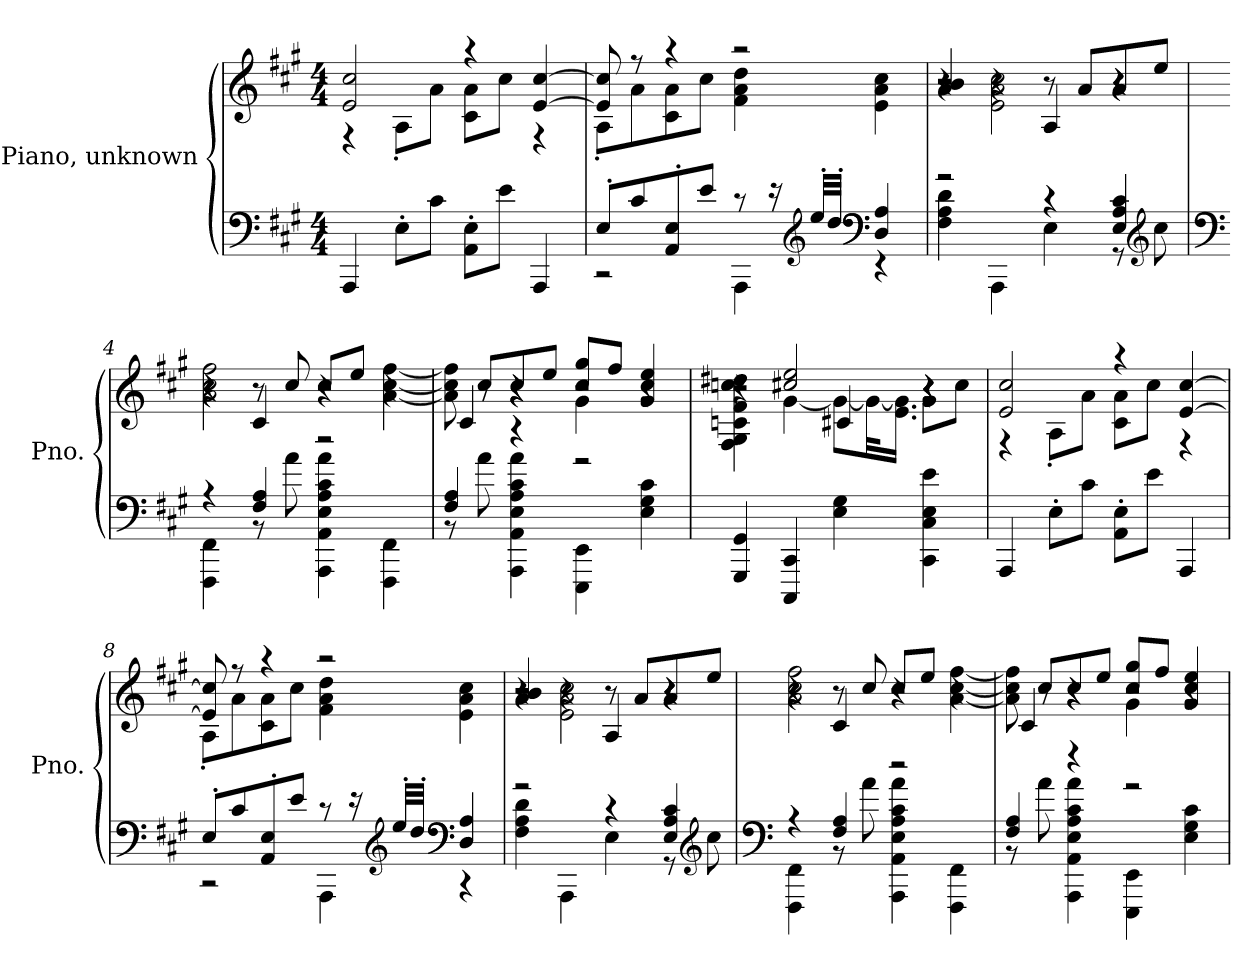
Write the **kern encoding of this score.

**kern	**kern
*part1	*part1
*staff2	*staff1
*I"Piano, unknown	*
*I'Pno.	*
*clefF4	*clefG2
*k[f#c#g#]	*k[f#c#g#]
*M4/4	*M4/4
*MM120	*MM120
=1	=1
*	*^
4AAA/	2e/ 2cc#/	4r
8E'\L	.	8A'\L
8c#\J	.	8a\J
8AA\' 8E\'L	4r	8c#\ 8a\L
8e\J	.	8cc#\J
4AAA/	[4e/ [4cc#/	4r
=2	=2	=2
*^	*	*
8E'/L	2r	8e/] 8cc#/]	8A'\L
8c#/	.	8r	8a\
8AA/' 8E/'	.	4r	8c#\ 8a\
8e/J	.	.	8cc#\J
8r	4AAA\	2r	4f#\ 4a\ 4dd\
16r	.	.	.
*clefG2	*	*	*
32ee'/LLL	.	.	.
32dd'/JJJ	.	.	.
*clefF4	*	*	*
4D/ 4A/	4r	.	4e\ 4a\ 4cc#\
=3	=3	=3	=3
*	*	*	*^
2r	4F#\ 4A\ 4d\	4a/ 4b/	4r	2r
.	4AAA\	4r	2e\ 2a\ 2cc#\	.
4r	4E\	8r	.	4A/
.	.	8a/L	.	.
4E/ 4A/ 4c#/	8r	8a/	4r	4r
*clefG2	*	*	*	*
.	8cc#\	8ee/J	.	.
=4	=4	=4	=4	=4
*clefF4	*	*	*	*
4r	4FFF#\ 4FF#\	4r	2a\ 2cc#\ 2ff#\	4r
4F#/ 4A/	8r	8r	.	4c#/
.	8a\	8cc#/	.	.
2r	4AAA\ 4AA\ 4E\ 4A\ 4c#\ 4a\	8cc#/L	4r	2r
.	.	8ee/J	.	.
.	4FFF#\ 4FF#\	4r	[4a\ [4cc#\ [4ff#\	.
!!LO:LB:g=z	!!	!!
=5	=5	=5	=5	=5
4F#/ 4A/	8r	8r	8a\] 8cc#\] 8ff#\]	4c#/
.	8a\	8cc#/L	8r	.
4r	4AAA\ 4AA\ 4E\ 4A\ 4c#\ 4a\	8cc#/	4r	4r
.	.	8ee/J	.	.
2r	4EEE\ 4EE\	8cc#/ 8gg#/L	4g#\	2r
.	.	8ff#/J	.	.
.	4E\ 4G#\ 4c#\	4g#/ 4cc#/ 4ee/	4r	.
*v	*v	*	*	*
=6	=6	=6	=6
4GGG#/ 4GG#/	4r	4F#\ 4G#\ 4cn\ 4f#\ 4ccn\ 4dd#X\	2r
4CCC#/ 4CC#/	2cc#X/ 2ee/	[4g#\	.
4E\ 4G#\	.	8g#\L_	4c#X/
.	.	32g#\KL_	.
.	.	16.e\ 16.g#\]JJ	.
4CC#\ 4C#\ 4E\ 4e\	4r	8g#\L	4r
.	.	8cc#\J	.
*	*	*v	*v
=7	=7	=7
4AAA/	2e/ 2cc#/	4r
8E'\L	.	8A'\L
8c#\J	.	8a\J
8AA\' 8E\'L	4r	8c#\ 8a\L
8e\J	.	8cc#\J
4AAA/	[4e/ [4cc#/	4r
=8	=8	=8
*^	*	*
8E'/L	2r	8e/] 8cc#/]	8A'\L
8c#/	.	8r	8a\
8AA/' 8E/'	.	4r	8c#\ 8a\
8e/J	.	.	8cc#\J
8r	4AAA\	2r	4f#\ 4a\ 4dd\
16r	.	.	.
*clefG2	*	*	*
32ee'/LLL	.	.	.
32dd'/JJJ	.	.	.
*clefF4	*	*	*
4D/ 4A/	4r	.	4e\ 4a\ 4cc#\
!!LO:LB:g=z
=9	=9	=9	=9
*	*	*	*^
2r	4F#\ 4A\ 4d\	4a/ 4b/	4r	2r
.	4AAA\	4r	2e\ 2a\ 2cc#\	.
4r	4E\	8r	.	4A/
.	.	8a/L	.	.
4E/ 4A/ 4c#/	8r	8a/	4r	4r
*clefG2	*	*	*	*
.	8cc#\	8ee/J	.	.
=10	=10	=10	=10	=10
*clefF4	*	*	*	*
4r	4FFF#\ 4FF#\	4r	2a\ 2cc#\ 2ff#\	4r
4F#/ 4A/	8r	8r	.	4c#/
.	8a\	8cc#/	.	.
2r	4AAA\ 4AA\ 4E\ 4A\ 4c#\ 4a\	8cc#/L	4r	2r
.	.	8ee/J	.	.
.	4FFF#\ 4FF#\	4r	[4a\ [4cc#\ [4ff#\	.
=11	=11	=11	=11	=11
4F#/ 4A/	8r	8r	8a\] 8cc#\] 8ff#\]	4c#/
.	8a\	8cc#/L	8r	.
4r	4AAA\ 4AA\ 4E\ 4A\ 4c#\ 4a\	8cc#/	4r	4r
.	.	8ee/J	.	.
2r	4EEE\ 4EE\	8cc#/ 8gg#/L	4g#\	2r
.	.	8ff#/J	.	.
.	4E\ 4G#\ 4c#\	4g#/ 4cc#/ 4ee/	4r	.
*v	*v	*	*	*
*	*v	*v	*v
=	=
*-	*-
